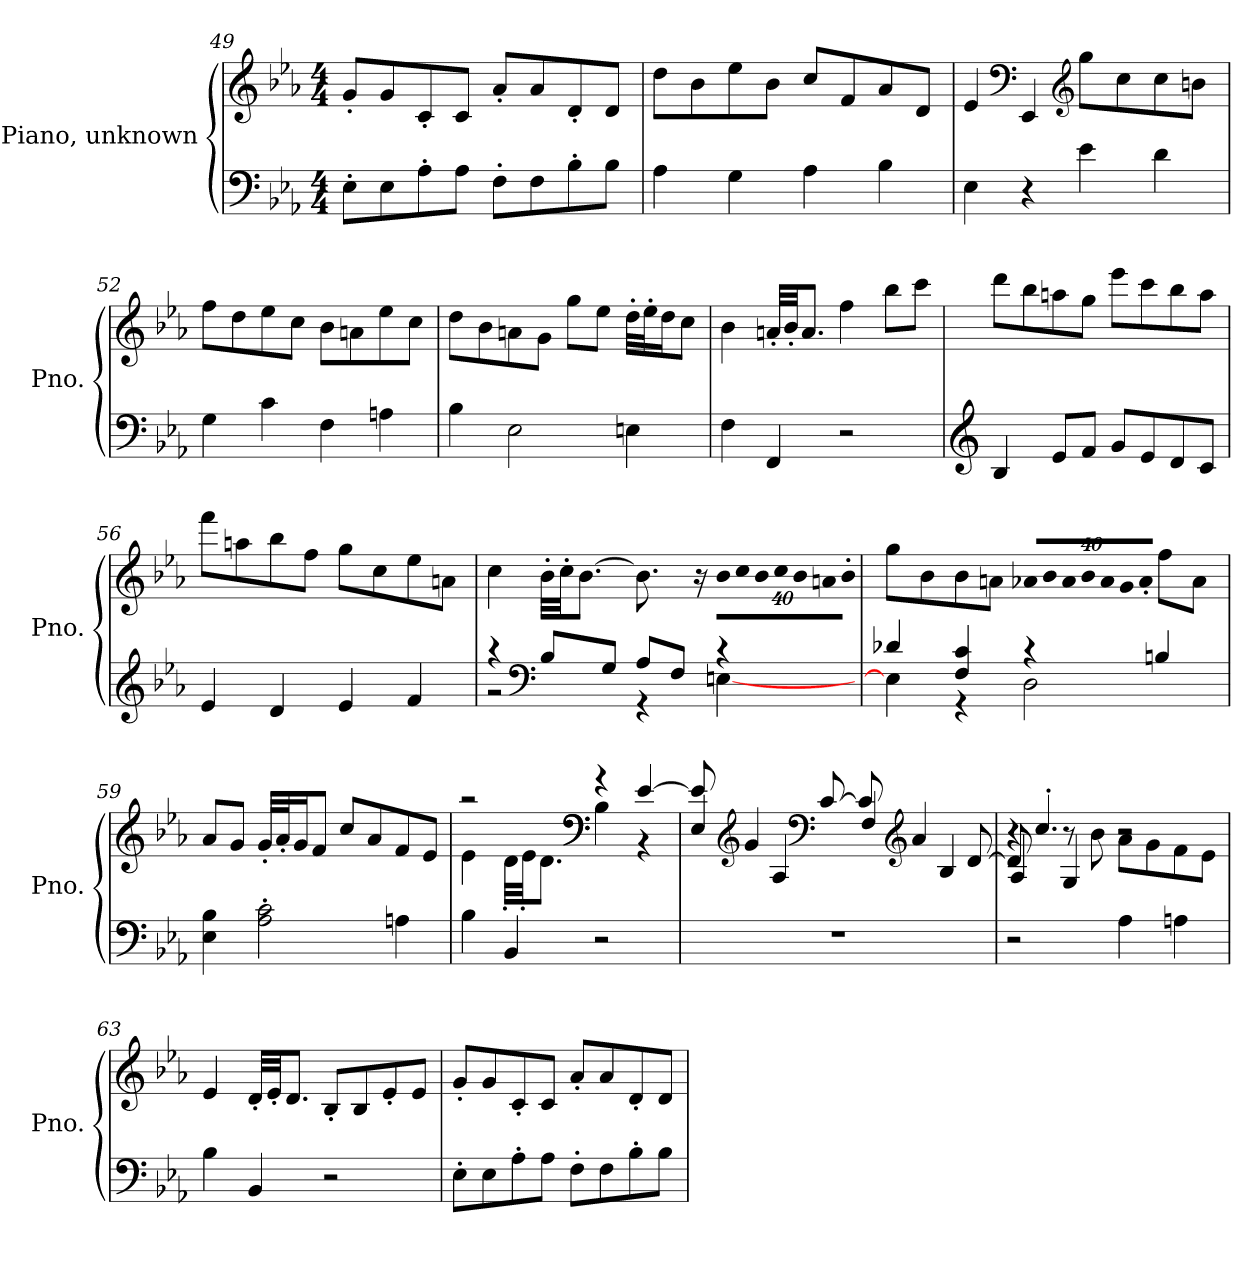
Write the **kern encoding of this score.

**kern	**kern
*part1	*part1
*staff2	*staff1
*I"Piano, unknown	*
*I'Pno.	*
*clefF4	*clefG2
*k[b-e-a-]	*k[b-e-a-]
*M4/4	*M4/4
=49	=49
8E-'\L	8g'/L
8E-\	8g/
8A-'\	8c'/
8A-\J	8c/J
8F'\L	8a-'/L
8F\	8a-/
8B-'\	8d'/
8B-\J	8d/J
!!LO:LB:g=z
=50	=50
4A-\	8dd\L
.	8b-\
4G\	8ee-\
.	8b-\J
4A-\	8cc/L
.	8f/
4B-\	8a-/
.	8d/J
=51	=51
4E-\	4e-/
*	*clefF4
4r	4EE-/
*	*clefG2
4e-\	8gg\L
.	8cc\
4d\	8cc\
.	8bn\J
=52	=52
4G\	8ff\L
.	8dd\
4c\	8ee-\
.	8cc\J
4F\	8b-\L
.	8an\
4An\	8ee-\
.	8cc\J
=53	=53
4B-\	8dd\L
.	8b-\
2E-\	8an\
.	8g\J
.	8gg\L
.	8ee-\J
4En\	32dd'\LLL
.	32ee-'\J
.	16dd\J
.	8cc\J
!!LO:PB:g=z
=54	=54
4F\	4b-\
4FF/	32an'/LLL
.	32b-'/JJ
.	8.a/J
2r	4ff\
.	8bb-\L
.	8ccc\J
=55	=55
*clefG2	*
4B-/	8ddd\L
.	8bb-\
8e-/L	8aan\
8f/J	8gg\J
8g/L	8eee-\L
8e-/	8ccc\
8d/	8bb-\
8c/J	8aa\J
=56	=56
4e-/	8fff\L
.	8aan\
4d/	8bb-\
.	8ff\J
4e-/	8gg\L
.	8cc\
4f/	8ee-\
.	8an\J
!!LO:LB:g=z
=57	=57
*^	*
4r	2r	4cc\
*clefF4	*	*
8B-/L	.	32b-'\LLL
.	.	32cc'\JJ
.	.	[8.b-\J
8G/J	.	.
8A-/L	4r	8.b-\]
8F/J	.	.
.	.	16r
*	*	*Xbrackettup
!	!	!LO:N:vis=32
4r	[4En\	640%23b-\LLL
!	!	!LO:N:vis=32
.	.	640%23cc\
!	!	!LO:N:vis=32
.	.	640%23b-\
!	!	!LO:N:vis=32
.	.	640%23cc\
!	!	!LO:N:vis=32
.	.	640%23b-\
!	!	!LO:N:vis=32
.	.	640%23an\
!	!	!LO:N:vis=32
.	.	640%23b-'\JJJ
640ryy	640ryy	.
=58	=58	=58
4d-X/	4E\]	8gg\L
.	.	8b-\
4F/ 4c/	4r	8b-\
.	.	8an\J
!	!	!LO:N:vis=32
4r	2D\	640%23a-X/LLL
!	!	!LO:N:vis=32
.	.	640%23b-/
!	!	!LO:N:vis=32
.	.	640%23a-/
!	!	!LO:N:vis=32
.	.	640%23b-/
!	!	!LO:N:vis=32
.	.	640%23a-/
!	!	!LO:N:vis=32
.	.	640%23g/
!	!	!LO:N:vis=32
.	.	640%23a-'/JJJ
4Bn/	.	.
.	.	8ff\L
.	.	8a-\J
640ryy	640ryy	.
*v	*v	*
=59	=59
4E-\ 4B-\	8a-/L
.	8g/J
2A-\' 2c\'	32g'/LLL
.	32a-'/J
.	16g/J
.	8f/J
.	8cc/L
.	8a-/
4An\	8f/
.	8e-/J
!!LO:LB:g=z
=60	=60
*	*^
4B-\	2r	4e-\
4BB-/	.	32d'\LLL
.	.	32e-'\JJ
.	.	8.d\J
*	*clefF4	*
2r	4r	4B-\
.	[4e-/	4r
=61	=61	=61
1r	8e-/]	4E-/
*	*clefG2	*
.	4g/	.
.	.	4A-/
*	*clefF4	*
.	[8c/	.
.	8c/]	4F/
*	*clefG2	*
.	4a-/	.
.	.	4B-/
.	[8d/	.
=62	=62	=62
*	*	*^
2r	8d/]	4r	4A-/
.	4.cc'/	.	.
.	.	8r	4G/
.	.	8b-\	.
4A-\	2r	8a-\L	2r
.	.	8g\	.
4An\	.	8f\	.
.	.	8e-\J	.
*	*v	*v	*v
=63	=63
4B-\	4e-/
4BB-/	32d'/LLL
.	32e-'/JJ
.	8.d/J
2r	8B-'/L
.	8B-/
.	8e-'/
.	8e-/J
!!LO:LB:g=z
=64	=64
8E-'\L	8g'/L
8E-\	8g/
8A-'\	8c'/
8A-\J	8c/J
8F'\L	8a-'/L
8F\	8a-/
8B-'\	8d'/
8B-\J	8d/J
=	=
*-	*-
